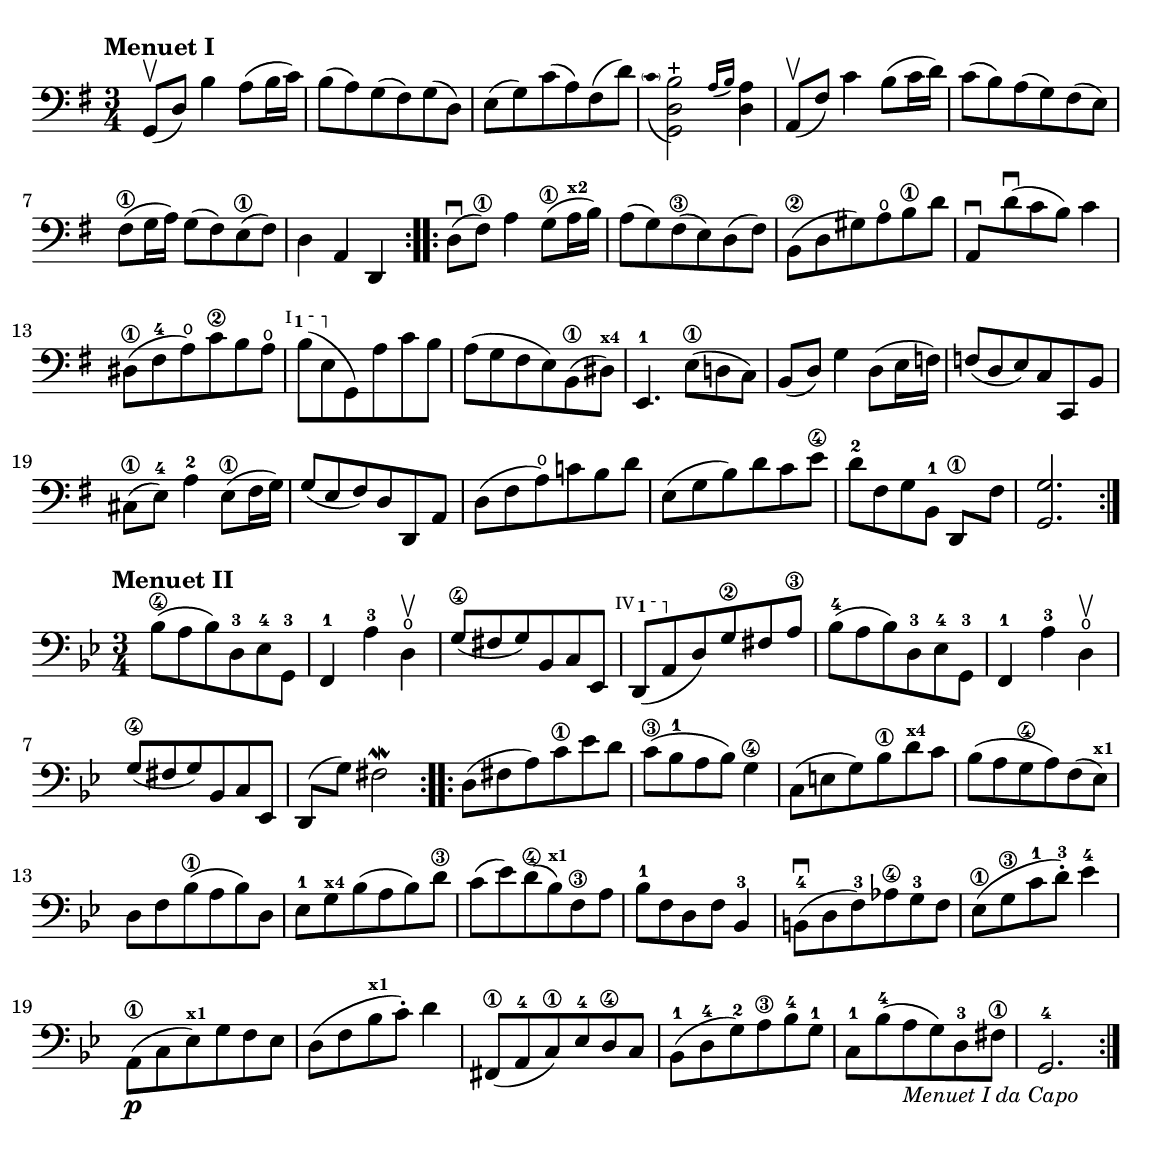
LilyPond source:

#(set-global-staff-size 21)

\version "2.24.0"

\header {
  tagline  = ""
}

\language "italiano"

% iPad Pro 12.9

\paper {
  paper-width  = 195\mm
  paper-height = 260\mm
  indent = #0
  page-count = #1
  line-width = #184
  print-page-number = ##f
  ragged-last-bottom = ##t
  ragged-bottom = ##f
%  ragged-last = ##t
}

ringsps = #"
  0.15 setlinewidth
  0.9 0.6 moveto
  0.4 0.6 0.5 0 361 arc
  stroke
  1.0 0.6 0.5 0 361 arc
  stroke
  "

vibrato = \markup {
  \with-dimensions #'(-0.2 . 1.6) #'(0 . 1.2)
  \postscript #ringsps
}

startModernBarre =
#(define-event-function (fretnum partial)
   (number? number?)
    #{
      \tweak bound-details.left.text
        \markup
          \teeny \concat {
          #(format #f "~@r" fretnum)
          \hspace #.2
          \lower #.3 \small \bold \fontsize #-2 #(number->string partial)
          \hspace #.5
        }
      \tweak font-size -1
      \tweak font-shape #'upright
      \tweak style #'dashed-line
      \tweak dash-fraction #0.3
      \tweak dash-period #1
      \tweak bound-details.left.stencil-align-dir-y #0.35
      \tweak bound-details.left.padding 2.5 % was 0.25
      \tweak bound-details.left.attach-dir -1
      \tweak bound-details.left-broken.text ##f
      \tweak bound-details.left-broken.attach-dir -1
      %% adjust the numeric values to fit your needs:
      \tweak bound-details.left-broken.padding 0.5 %% was 1.5
      \tweak bound-details.right-broken.padding 0
      \tweak bound-details.right.padding 0.25
      \tweak bound-details.right.attach-dir 2
      \tweak bound-details.right-broken.text ##f
      \tweak bound-details.right.text
        \markup
          \with-dimensions #'(0 . 0) #'(-.3 . 0) %% was (0 . -1)
          \draw-line #'(0 . -1)
      \startTextSpan
   #})

stopBarre = \stopTextSpan

% \phrasingSlurDashed
% \SlurDashed
% \slurSolid

\score {
  \new Staff {
    \set fingeringOrientations = #'(left)
    \override Beam.auto-knee-gap = #2
    \override Hairpin.to-barline = ##f

    \time 3/4
    \key sol \major
    \clef "bass"
    \tempo "Menuet I"

    \repeat volta 2 {
    | sol,8(\upbow re8) si4 la8( si16 do'16)
    | si8( la8) sol8( fad8) sol8( re8)
    | mi8( sol8) do'8( la8) fad8( re'8)

    | <<sol,2 re2
        \appoggiatura {\hide Stem \parenthesize do'8 \undo \hide Stem} si2-+>>
      \grace{ la16( si16)} <<re4 la4>>
    | la,8(\upbow fad8) do'4 si8( do'16 re'16)
    | do'8( si8) la8( sol8) fad8( mi8)
    | fad8(\1 sol16 la16) sol8( fad8) mi8(\1 fad8)
    | re4 la,4 re,4
    }

    \repeat volta 2 {
    | re8(\downbow fad8)\1 la4 sol8(\1 la16^\markup{\teeny\bold x2} si16)
    | la8( sol8) fad8(\3 mi8) re8( fad8)
    | si,8(\2 re8 sold8) la8\open si8\1 re'8
    | la,8\downbow re'8\downbow( do'8 si8) do'4
    | red8(\1 fad8-4 la8\open) do'8\2 si8 la8\open
   %| NO BAR HERE OR ELSE \starModernBarre FAILS
      \startModernBarre #1 #1 si8( mi8 \stopBarre sol,8) la8 do'8 si8
    | la8( sol8 fad8 mi8) si,8(\1 red8)^\markup{\teeny\bold x4}
    | mi,4.-1 mi8(\1 re!8 do8)
    | si,8( re8) sol4 re8( mi16 fa!16)
    | fa!8( re8 mi8) do8 do,8 si,8
    | dod8(\1 mi8)-4 la4-2 mi8(\1 fad16 sol16)
    | sol8( mi8 fad8) re8 re,8 la,8
    | re8( fad8 la8)\open do'!8 si8 re'8
    | mi8( sol8 si8) re'8 do'8 mi'8\4
    | re'8[-2 fad8 sol8 si,8]-1 re,8[\1 fad8]
    | <<sol,2. sol2.>>
    }
  }
}

\score {
  \new Staff {
    \set fingeringOrientations = #'(left)
    \override Beam.auto-knee-gap = #2
    \override Hairpin.to-barline = ##f

    \time 3/4
    \key sib \major
    \clef "bass"
    \tempo "Menuet II"

    \repeat volta 2 {
    | sib8(\4 la8 sib8) re8-3 mib8-4 sol,8-3
    | fa,4-1 la4-3 re4\open\upbow
    | sol8(\4 fad8 sol8) sib,8 do8 mib,8
   %| NO BAR HERE OR ELSE \starModernBarre FAILS
   \startModernBarre #4 #1 re,8( la,8 \stopBarre
   %re,8( la,8
   re8) sol8\2 fad8 la8\3
    | sib8(-4 la8 sib8) re8-3 mib8-4 sol,8-3
    | fa,4-1 la4-3 re4\open\upbow
    | sol8(\4 fad8 sol8) sib,8 do8 mib,8
    | re,8( sol8) fad2\mordent
    }

    \repeat volta 2 {
    | re8( fad8 la8) do'8\1 mib'8 re'8
    | do'8(\3 sib8-1 la8 sib8) sol4\4
    | do8( mi8 sol8) sib8\1 re'8^\markup{\teeny\bold x4} do'8
    | sib8( la8 sol8\4 la8) fa8( mib8)^\markup{\teeny\bold x1}
    | re8 fa8 sib(\1 la8 sib8) re8
    | mib8-1 sol8^\markup{\teeny\bold x4} sib8( la8 sib8) re'8\3
    | do'8( mib'8) re'8(\4 sib8)^\markup{\bold\teeny x1} fa8\3 la8
    | sib8-1 fa8 re8 fa8 sib,4-3
    | si,!8-4\downbow( re8 fa8)-3 lab8\4 sol8-3 fa8
    | mib8(\1 sol8\3 do'8-1 re'8)-3-. mib'4-4
    | la,8(\p\1 do8 mib8)^\markup{\teeny\bold x1} sol8 fa8 mib8
    | re8( fa8 sib8^\markup{\teeny\bold x1} do'8)-. re'4
    | fad,8(\1 la,8-4 do8)\1 mib8-4 re8\4 do8
    | sib,(-1 re8-4 sol8)-2 la8\3 sib8-4 sol8-1
    | do8-1 sib8(-4 la8_\markup{\small\italic "Menuet I da Capo"}
      sol8) re8-3 fad8\1
    | sol,2.-4
    }
  }
}
